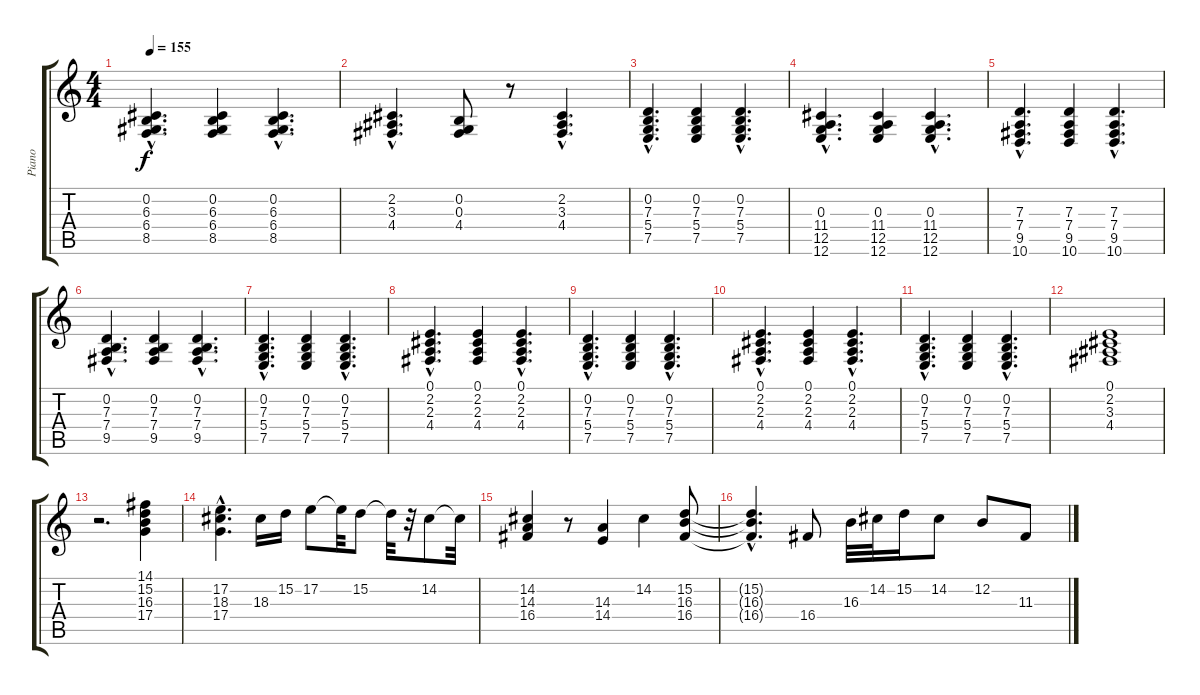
\track ("Piano" "Piano") {instrument acousticgrandpiano}
\staff {score tabs}
\tuning (E4 B3 G3 D3 A2 E2) {hide}
\ts (4 4)
\tempo 155
\clef g2
\ks c
(0.2{hac} 6.3{hac} 6.4{hac} 8.5{hac}).4{d dy f} (0.2 6.3 6.4 8.5).4 (0.2{hac} 6.3{hac} 6.4{hac} 8.5{hac}).4{d} |
(2.2{hac} 3.3{hac} 4.4{hac}).4{d} (0.2 0.3 4.4).8 r.8 (2.2{hac} 3.3{hac} 4.4{hac}).4{d} |
(0.2{hac} 7.3{hac} 5.4{hac} 7.5{hac}).4{d} (0.2 7.3 5.4 7.5).4 (0.2{hac} 7.3{hac} 5.4{hac} 7.5{hac}).4{d} |
(0.3{hac} 11.4{hac} 12.5{hac} 12.6{hac}).4{d} (0.3 11.4 12.5 12.6).4 (0.3{hac} 11.4{hac} 12.5{hac} 12.6{hac}).4{d} |
(7.3{hac} 7.4{hac} 9.5{hac} 10.6{hac}).4{d} (7.3 7.4 9.5 10.6).4 (7.3{hac} 7.4{hac} 9.5{hac} 10.6{hac}).4{d} |
(0.2{hac} 7.3{hac} 7.4{hac} 9.5{hac}).4{d} (0.2 7.3 7.4 9.5).4 (0.2{hac} 7.3{hac} 7.4{hac} 9.5{hac}).4{d} |
(0.2{hac} 7.3{hac} 5.4{hac} 7.5{hac}).4{d} (0.2 7.3 5.4 7.5).4 (0.2{hac} 7.3{hac} 5.4{hac} 7.5{hac}).4{d} |
(0.1{hac} 2.2{hac} 2.3{hac} 4.4{hac}).4{d} (0.1 2.2 2.3 4.4).4 (0.1{hac} 2.2{hac} 2.3{hac} 4.4{hac}).4{d} |
(0.2{hac} 7.3{hac} 5.4{hac} 7.5{hac}).4{d} (0.2 7.3 5.4 7.5).4 (0.2{hac} 7.3{hac} 5.4{hac} 7.5{hac}).4{d} |
(0.1{hac} 2.2{hac} 2.3{hac} 4.4{hac}).4{d} (0.1 2.2 2.3 4.4).4 (0.1{hac} 2.2{hac} 2.3{hac} 4.4{hac}).4{d} |
(0.2{hac} 7.3{hac} 5.4{hac} 7.5{hac}).4{d} (0.2 7.3 5.4 7.5).4 (0.2{hac} 7.3{hac} 5.4{hac} 7.5{hac}).4{d} |
(0.1 2.2 3.3 4.4).1 |
r.2{d} (14.1 15.2 16.3 17.4).4 |
(17.2{hac} 18.3{hac} 17.4{hac}).4{d} 18.3.16 15.2.16 17.2.8 17.2{t}.32 15.2.8 15.2{t}.32 r.32 14.2.8 14.2{t}.32 |
(14.2 14.3 16.4).4 r.8 (14.3 14.4).4 14.2.4 (15.2 16.3 16.4).8 |
(15.2{hac t} 16.3{hac t} 16.4{hac t}).4{d} 16.4.8 16.3.32 14.2.32 15.2.16 14.2.8 12.2.8 11.3.8
